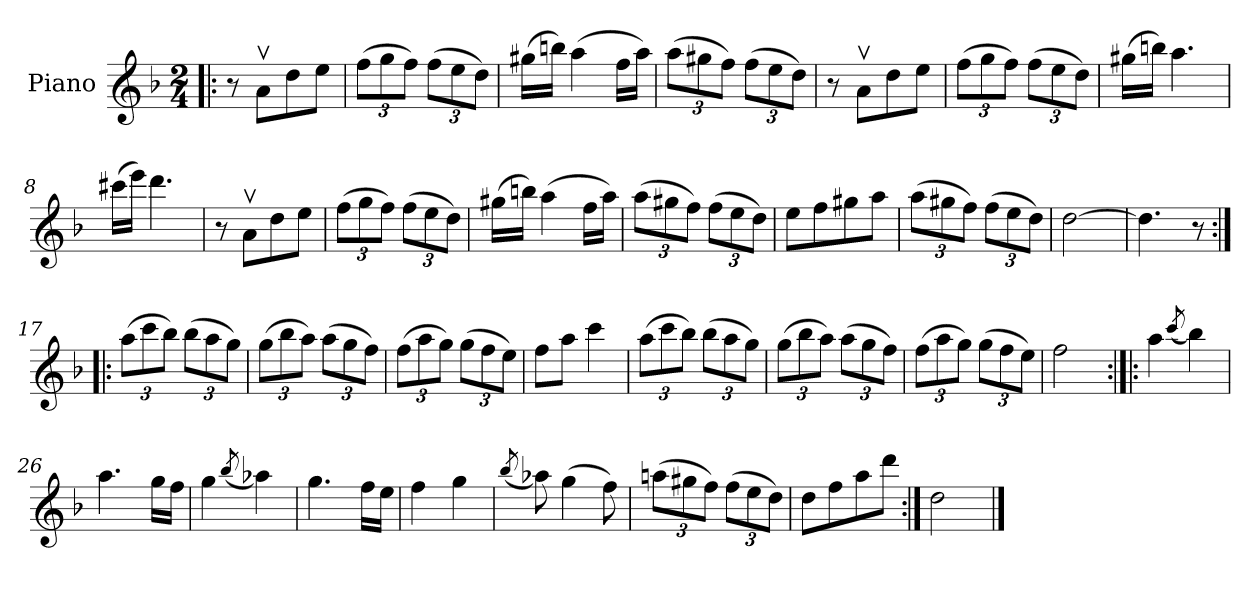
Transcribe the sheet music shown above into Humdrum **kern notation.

**kern
*part1
*staff1
*I"Piano
*I'Pno.
*clefG2
*k[b-]
*d:
*M2/4
=1!|:
8r
8av\L
8dd\
8ee\J
=2
*Xbrackettup
(>12ff\L
12gg\
12ff\J)
(>12ff\L
12ee\
12dd\J)
=3
(>16gg#X\LL
16bbn\JJ)
(>4aa\
16ff\LL
16aa\JJ)
=4
(>12aa\L
12gg#X\
12ff\J)
(>12ff\L
12ee\
12dd\J)
!!LO:LB:g=z
=5
8r
8av\L
8dd\
8ee\J
=6
(>12ff\L
12gg\
12ff\J)
(>12ff\L
12ee\
12dd\J)
=7
(>16gg#X\LL
16bbn\JJ)
4.aa\
=8
(>16ccc#X\LL
16eee\JJ)
4.ddd\
=9
8r
8av\L
8dd\
8ee\J
=10
(>12ff\L
12gg\
12ff\J)
(>12ff\L
12ee\
12dd\J)
!!LO:LB:g=z
=11
(>16gg#X\LL
16bbn\JJ)
(>4aa\
16ff\LL
16aa\JJ)
=12
(>12aa\L
12gg#X\
12ff\J)
(>12ff\L
12ee\
12dd\J)
=13
8ee\L
8ff\
8gg#X\
8aa\J
=14
(>12aa\L
12gg#X\
12ff\J)
(>12ff\L
12ee\
12dd\J)
=15
[2dd\
=16
4.dd\]
8r
!!LO:LB:g=z
=17:|!|:
(>12aa\L
12ccc\
12bb-\J)
(>12bb-\L
12aa\
12gg\J)
=18
(>12gg\L
12bb-\
12aa\J)
(>12aa\L
12gg\
12ff\J)
=19
(>12ff\L
12aa\
12gg\J)
(>12gg\L
12ff\
12ee\J)
=20
8ff\L
8aa\J
4ccc\
!!LO:LB:g=z
=21
(>12aa\L
12ccc\
12bb-\J)
(>12bb-\L
12aa\
12gg\J)
=22
(>12gg\L
12bb-\
12aa\J)
(>12aa\L
12gg\
12ff\J)
=23
(>12ff\L
12aa\
12gg\J)
(>12gg\L
12ff\
12ee\J)
=24
2ff\
=25:|!|:
4aa\
(<8qccc/
4bb-\)
=26
4.aa\
16gg\LL
16ff\JJ
!!LO:LB:g=z
=27
4gg\
(<8qbb-/
4aa-X\)
=28
4.gg\
16ff\LL
16ee\JJ
=29
4ff\
4gg\
=30
(<8qbb-/
8aa-X\)
(>4gg\
8ff\)
=31
(>12aan\L
12gg#X\
12ff\J)
(>12ff\L
12ee\
12dd\J)
=32
8dd\L
8ff\
8aa\
8ddd\J
=33:|!
2dd\
==
*-
